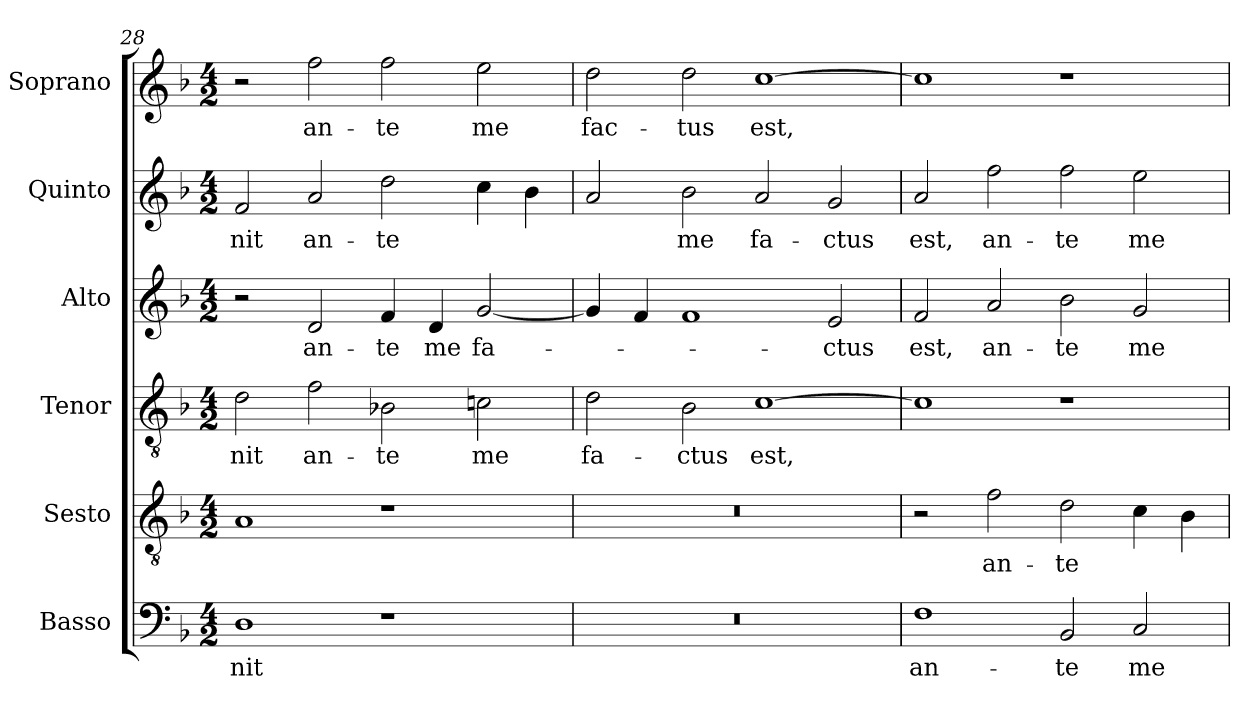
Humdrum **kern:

**kern	**text	**kern	**text	**kern	**text	**kern	**text	**kern	**text	**kern	**text
*part6	*part6	*part5	*part5	*part4	*part4	*part3	*part3	*part2	*part2	*part1	*part1
*staff6	*staff6	*staff5	*staff5	*staff4	*staff4	*staff3	*staff3	*staff2	*staff2	*staff1	*staff1
*I"Basso	*	*I"Sesto	*	*I"Tenor	*	*I"Alto	*	*I"Quinto	*	*I"Soprano	*
*I'B.	*	*I'Ss.	*	*I'T.	*	*I'A.	*	*I'Q.	*	*I'S.	*
*clefF4	*	*clefGv2	*	*clefGv2	*	*clefG2	*	*clefG2	*	*clefG2	*
*	*	*ITrd7c12	*	*ITrd7c12	*	*	*	*	*	*	*
*k[b-]	*	*k[b-]	*	*k[b-]	*	*k[b-]	*	*k[b-]	*	*k[b-]	*
*F:	*	*F:	*	*F:	*	*F:	*	*F:	*	*F:	*
*M4/2	*	*M4/2	*	*M4/2	*	*M4/2	*	*M4/2	*	*M4/2	*
=28	=28	=28	=28	=28	=28	=28	=28	=28	=28	=28	=28
!	!LO:LY:b:color=#000000	!	!	!	!	!	!	!	!	!	!
!	!	!	!	!	!LO:LY:b:color=#000000	!	!	!	!	!	!
!	!	!	!	!	!	!	!	!	!LO:LY:b:color=#000000	!	!
1Di	-nit	1AAi	.	2Di\	-nit	2r	.	2fi/	-nit	2r	.
!	!	!	!	!	!LO:LY:b:color=#000000	!	!	!	!	!	!
!	!	!	!	!	!	!	!LO:LY:b:color=#000000	!	!	!	!
!	!	!	!	!	!	!	!	!	!LO:LY:b:color=#000000	!	!
!	!	!	!	!	!	!	!	!	!	!	!LO:LY:b:color=#000000
.	.	.	.	2Fi\	an-	2di/	an-	2ai/	an-	2ffi\	an-
!	!	!	!	!	!LO:LY:b:color=#000000	!	!	!	!	!	!
!	!	!	!	!	!	!	!LO:LY:b:color=#000000	!	!	!	!
!	!	!	!	!	!	!	!	!	!LO:LY:b:color=#000000	!	!
!	!	!	!	!	!	!	!	!	!	!	!LO:LY:b:color=#000000
1r	.	1r	.	2BB-Xi\	-te	4fi/	-te	2ddi\	-te	2ffi\	-te
!	!	!	!	!	!	!	!LO:LY:b:color=#000000	!	!	!	!
.	.	.	.	.	.	4di/	me	.	.	.	.
!	!	!	!	!	!LO:LY:b:color=#000000	!	!	!	!	!	!
!	!	!	!	!	!	!	!LO:LY:b:color=#000000	!	!	!	!
!	!	!	!	!	!	!	!	!	!	!	!LO:LY:b:color=#000000
.	.	.	.	2Cni\	me	[2gi/	fa-	4cci\	.	2eei\	me
.	.	.	.	.	.	.	.	4b-i\	.	.	.
=29	=29	=29	=29	=29	=29	=29	=29	=29	=29	=29	=29
!LO:N:vis=1	!	!LO:N:vis=1	!	!	!	!	!	!	!	!	!
!	!	!	!	!	!LO:LY:b:color=#000000	!	!	!	!	!	!
!	!	!	!	!	!	!	!	!	!	!	!LO:LY:b:color=#000000
0r	.	0r	.	2Di\	fa-	4gi/]	.	2ai/	.	2ddi\	fac-
.	.	.	.	.	.	4fi/	.	.	.	.	.
!	!	!	!	!	!LO:LY:b:color=#000000	!	!	!	!	!	!
!	!	!	!	!	!	!	!	!	!LO:LY:b:color=#000000	!	!
!	!	!	!	!	!	!	!	!	!	!	!LO:LY:b:color=#000000
.	.	.	.	2BB-i\	-ctus	1fi	.	2b-i\	me	2ddi\	-tus
!	!	!	!	!	!LO:LY:b:color=#000000	!	!	!	!	!	!
!	!	!	!	!	!	!	!	!	!LO:LY:b:color=#000000	!	!
!	!	!	!	!	!	!	!	!	!	!	!LO:LY:b:color=#000000
.	.	.	.	[1Ci	est,	.	.	2ai/	fa-	[1cci	est,
!	!	!	!	!	!	!	!LO:LY:b:color=#000000	!	!	!	!
!	!	!	!	!	!	!	!	!	!LO:LY:b:color=#000000	!	!
.	.	.	.	.	.	2ei/	-ctus	2gi/	-ctus	.	.
=30	=30	=30	=30	=30	=30	=30	=30	=30	=30	=30	=30
!	!LO:LY:b:color=#000000	!	!	!	!	!	!	!	!	!	!
!	!	!	!	!	!	!	!LO:LY:b:color=#000000	!	!	!	!
!	!	!	!	!	!	!	!	!	!LO:LY:b:color=#000000	!	!
1Fi	an-	2r	.	1Ci]	.	2fi/	est,	2ai/	est,	1cci]	.
!	!	!	!LO:LY:b:color=#000000	!	!	!	!	!	!	!	!
!	!	!	!	!	!	!	!LO:LY:b:color=#000000	!	!	!	!
!	!	!	!	!	!	!	!	!	!LO:LY:b:color=#000000	!	!
.	.	2Fi\	an-	.	.	2ai/	an-	2ffi\	an-	.	.
!	!LO:LY:b:color=#000000	!	!	!	!	!	!	!	!	!	!
!	!	!	!LO:LY:b:color=#000000	!	!	!	!	!	!	!	!
!	!	!	!	!	!	!	!LO:LY:b:color=#000000	!	!	!	!
!	!	!	!	!	!	!	!	!	!LO:LY:b:color=#000000	!	!
2BB-i/	-te	2Di\	-te	1r	.	2b-i\	-te	2ffi\	-te	1r	.
!	!LO:LY:b:color=#000000	!	!	!	!	!	!	!	!	!	!
!	!	!	!	!	!	!	!LO:LY:b:color=#000000	!	!	!	!
!	!	!	!	!	!	!	!	!	!LO:LY:b:color=#000000	!	!
2Ci/	me	4Ci\	.	.	.	2gi/	me	2eei\	me	.	.
.	.	4BB-i\	.	.	.	.	.	.	.	.	.
=	=	=	=	=	=	=	=	=	=	=	=
*-	*-	*-	*-	*-	*-	*-	*-	*-	*-	*-	*-
